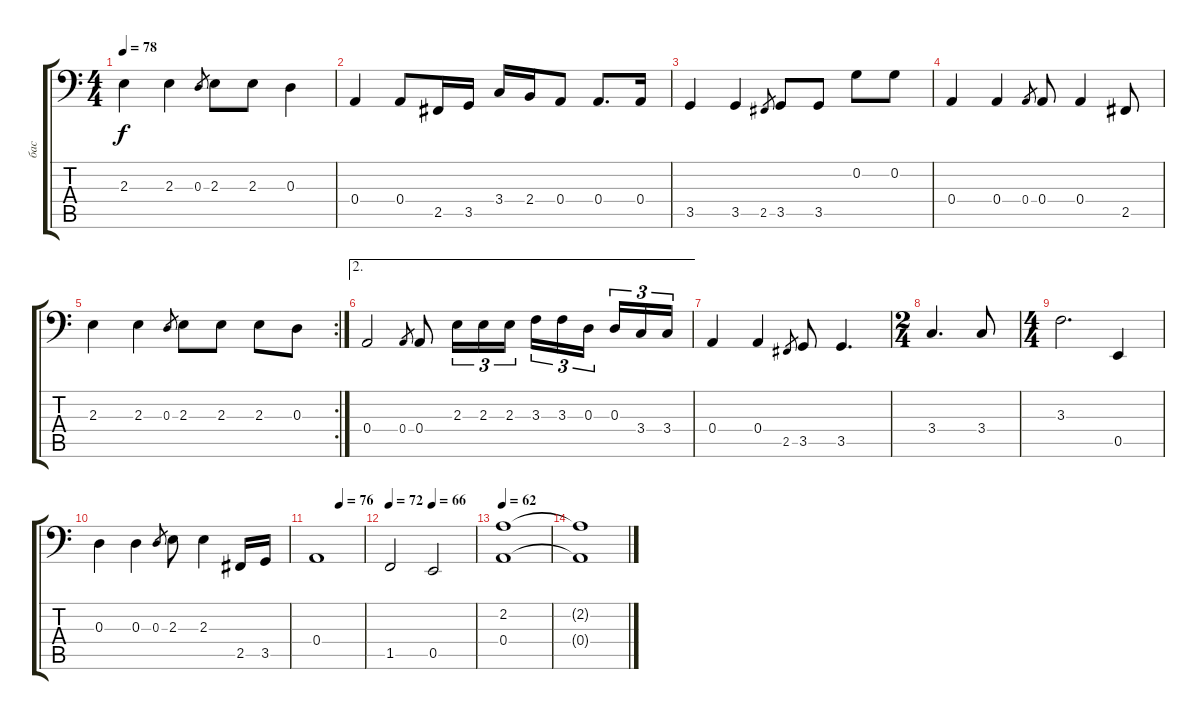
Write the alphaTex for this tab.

\track ("бас" "бас") {instrument acousticbass}
\staff {score tabs}
\tuning (C3 G2 D2 A1 E1 B0) {hide}
\ts (4 4)
\tempo 78
\clef f4
\ks aminor
2.3.4{dy f} 2.3.4 0.3.8{gr} 2.3.8 2.3.8 0.3.4 |
0.4.4 0.4.8 2.5.16 3.5.16 3.4.16 2.4.16 0.4.8 0.4.8{d} 0.4.16 |
3.5.4 3.5.4 2.5.8{gr} 3.5.8 3.5.8 0.2.8 0.2.8 |
0.4.4 0.4.4 0.4.8{gr} 0.4.8 0.4.4 2.5.8 |
\rc 2
2.3.4 2.3.4 0.3.8{gr} 2.3.8 2.3.8 2.3.8 0.3.8 |
\ae 2
0.4.2 0.4.8{gr} 0.4.8 2.3.16{tu (3 2)} 2.3.16{tu (3 2)} 2.3.16{tu (3 2)} 3.3.16{tu (3 2)} 3.3.16{tu (3 2)} 0.3.16{tu (3 2) beam splitsecondary} 0.3.16{tu (3 2)} 3.4.16{tu (3 2)} 3.4.16{tu (3 2)} |
0.4.4 0.4.4 2.5.8{gr} 3.5.8 3.5.4{d} |
\ts (2 4)
3.4.4{d} 3.4.8 |
\ts (4 4)
3.3.2{d} 0.5.4 |
0.3.4 0.3.4 0.3.8{gr} 2.3.8 2.3.4 2.5.16 3.5.16 |
\tempo (76 0.5)
0.4.1 |
\tempo 72
\tempo (66 0.5)
1.5.2 0.5.2 |
\tempo 62
(2.2 0.4).1 |
(2.2{t} 0.4{t}).1
